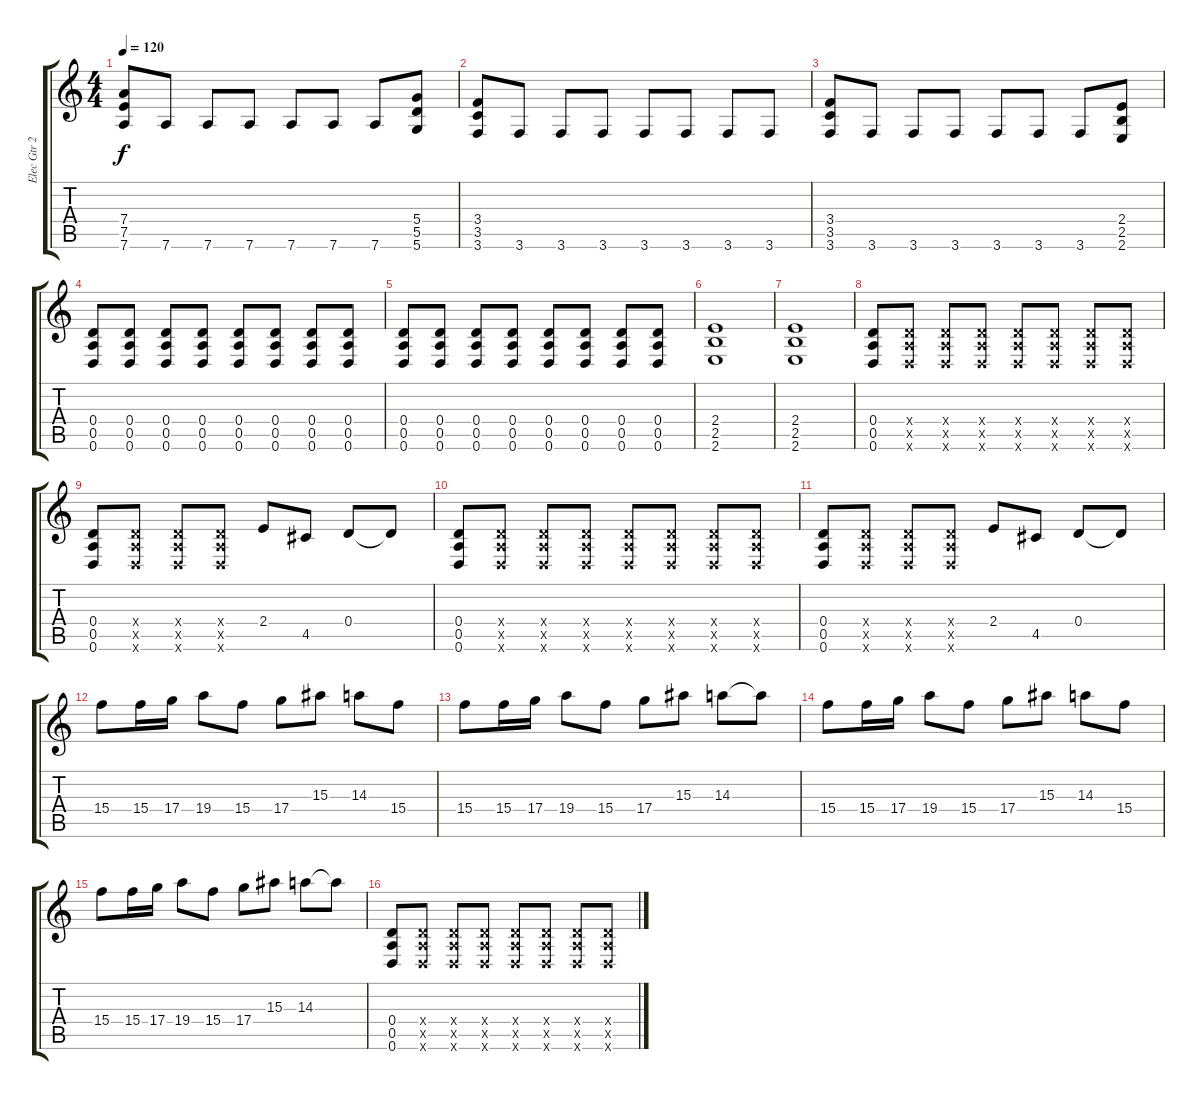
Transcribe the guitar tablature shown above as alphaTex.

\track ("Elec Gtr 2" "Elec Gtr 2") {instrument overdrivenguitar}
\staff {score tabs}
\tuning (E4 B3 G3 D3 A2 D2) {hide}
\ts (4 4)
\tempo 120
\clef g2
\ks c
(7.4 7.5 7.6).8{dy f} 7.6.8 7.6.8 7.6.8 7.6.8 7.6.8 7.6.8 (5.4 5.5 5.6).8 |
(3.4 3.5 3.6).8 3.6.8 3.6.8 3.6.8 3.6.8 3.6.8 3.6.8 3.6.8 |
(3.4 3.5 3.6).8 3.6.8 3.6.8 3.6.8 3.6.8 3.6.8 3.6.8 (2.4 2.5 2.6).8 |
(0.4 0.5 0.6).8 (0.4 0.5 0.6).8 (0.4 0.5 0.6).8 (0.4 0.5 0.6).8 (0.4 0.5 0.6).8 (0.4 0.5 0.6).8 (0.4 0.5 0.6).8 (0.4 0.5 0.6).8 |
(0.4 0.5 0.6).8 (0.4 0.5 0.6).8 (0.4 0.5 0.6).8 (0.4 0.5 0.6).8 (0.4 0.5 0.6).8 (0.4 0.5 0.6).8 (0.4 0.5 0.6).8 (0.4 0.5 0.6).8 |
(2.4 2.5 2.6).1 |
(2.4 2.5 2.6).1 |
(0.4 0.5 0.6).8 (0.4{x} 0.5{x} 0.6{x}).8 (0.4{x} 0.5{x} 0.6{x}).8 (0.4{x} 0.5{x} 0.6{x}).8 (0.4{x} 0.5{x} 0.6{x}).8 (0.4{x} 0.5{x} 0.6{x}).8 (0.4{x} 0.5{x} 0.6{x}).8 (0.4{x} 0.5{x} 0.6{x}).8 |
(0.4 0.5 0.6).8 (0.4{x} 0.5{x} 0.6{x}).8 (0.4{x} 0.5{x} 0.6{x}).8 (0.4{x} 0.5{x} 0.6{x}).8 2.4.8 4.5.8 0.4.8 0.4{t}.8 |
(0.4 0.5 0.6).8 (0.4{x} 0.5{x} 0.6{x}).8 (0.4{x} 0.5{x} 0.6{x}).8 (0.4{x} 0.5{x} 0.6{x}).8 (0.4{x} 0.5{x} 0.6{x}).8 (0.4{x} 0.5{x} 0.6{x}).8 (0.4{x} 0.5{x} 0.6{x}).8 (0.4{x} 0.5{x} 0.6{x}).8 |
(0.4 0.5 0.6).8 (0.4{x} 0.5{x} 0.6{x}).8 (0.4{x} 0.5{x} 0.6{x}).8 (0.4{x} 0.5{x} 0.6{x}).8 2.4.8 4.5.8 0.4.8 0.4{t}.8 |
15.4.8 15.4.16 17.4.16 19.4.8 15.4.8 17.4.8 15.3.8 14.3.8 15.4.8 |
15.4.8 15.4.16 17.4.16 19.4.8 15.4.8 17.4.8 15.3.8 14.3.8 14.3{t}.8 |
15.4.8 15.4.16 17.4.16 19.4.8 15.4.8 17.4.8 15.3.8 14.3.8 15.4.8 |
15.4.8 15.4.16 17.4.16 19.4.8 15.4.8 17.4.8 15.3.8 14.3.8 14.3{t}.8 |
(0.4 0.5 0.6).8 (0.4{x} 0.5{x} 0.6{x}).8 (0.4{x} 0.5{x} 0.6{x}).8 (0.4{x} 0.5{x} 0.6{x}).8 (0.4{x} 0.5{x} 0.6{x}).8 (0.4{x} 0.5{x} 0.6{x}).8 (0.4{x} 0.5{x} 0.6{x}).8 (0.4{x} 0.5{x} 0.6{x}).8
